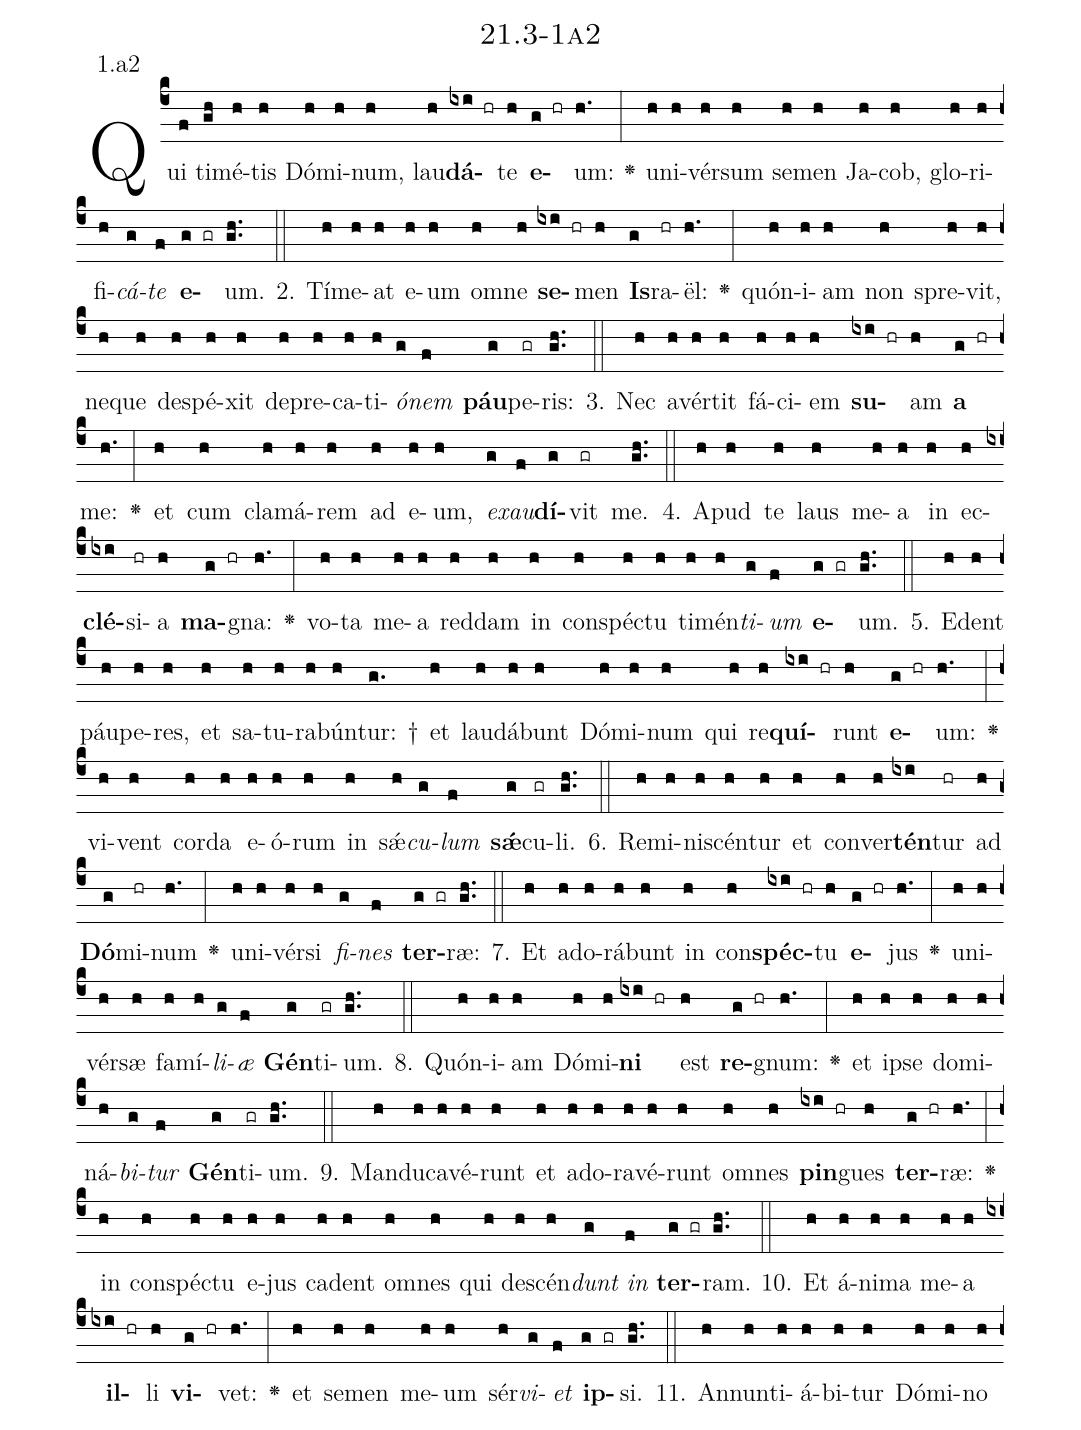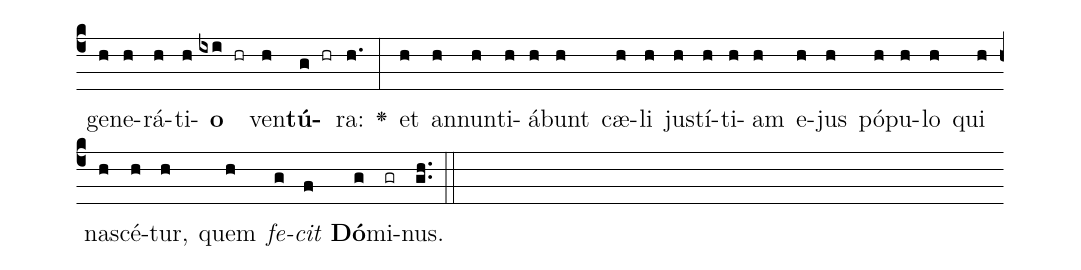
name: 21.3-1a2;
annotation: 1.a2;
%%
(c4)Qui(f) ti(gh)mé(h)tis(h) Dó(h)mi(h)num,(h) lau(h)<b>dá</b>(ixi hr)te(h) <b>e</b>(g hr)um:(h.) <v>\greheightstar</v>(:) u(h)ni(h)vér(h)sum(h) se(h)men(h) Ja(h)cob,(h) glo(h)ri(h)fi(h)<i>cá</i>(g)<i>te</i>(f) <b>e</b>(g gr)um.(gh..) (::)
2. Tí(h)me(h)at(h) e(h)um(h) om(h)ne(h) <b>se</b>(ixi hr)men(h) <b>Is</b>(g)ra(hr)ël:(h.) <v>\greheightstar</v>(:) quón(h)i(h)am(h) non(h) spre(h)vit,(h) ne(h)que(h) de(h)spé(h)xit(h) de(h)pre(h)ca(h)ti(h)<i>ó</i>(g)<i>nem</i>(f) <b>páu</b>(g)pe(gr)ris:(gh..) (::)
3. Nec(h) a(h)vér(h)tit(h) fá(h)ci(h)em(h) <b>su</b>(ixi hr)am(h) <b>a</b>(g hr) me:(h.) <v>\greheightstar</v>(:) et(h) cum(h) cla(h)má(h)rem(h) ad(h) e(h)um,(h) <i>ex</i>(g)<i>au</i>(f)<b>dí</b>(g)vit(gr) me.(gh..) (::)
4. A(h)pud(h) te(h) laus(h) me(h)a(h) in(h) ec(h)<b>clé</b>(ixi)si(hr)a(h) <b>ma</b>(g hr)gna:(h.) <v>\greheightstar</v>(:) vo(h)ta(h) me(h)a(h) red(h)dam(h) in(h) con(h)spéc(h)tu(h) ti(h)mén(h)<i>ti</i>(g)<i>um</i>(f) <b>e</b>(g gr)um.(gh..) (::)
5. E(h)dent(h) páu(h)pe(h)res,(h) et(h) sa(h)tu(h)ra(h)bún(h)tur: †(g.) et(h) lau(h)dá(h)bunt(h) Dó(h)mi(h)num(h) qui(h) re(h)<b>quí</b>(ixi hr)runt(h) <b>e</b>(g hr)um:(h.) <v>\greheightstar</v>(:) vi(h)vent(h) cor(h)da(h) e(h)ó(h)rum(h) in(h) sǽ(h)<i>cu</i>(g)<i>lum</i>(f) <b>sǽ</b>(g)cu(gr)li.(gh..) (::)
6. Re(h)mi(h)ni(h)scén(h)tur(h) et(h) con(h)ver(h)<b>tén</b>(ixi)tur(hr) ad(h) <b>Dó</b>(g)mi(hr)num(h.) <v>\greheightstar</v>(:) u(h)ni(h)vér(h)si(h) <i>fi</i>(g)<i>nes</i>(f) <b>ter</b>(g gr)ræ:(gh..) (::)
7. Et(h) ad(h)o(h)rá(h)bunt(h) in(h) con(h)<b>spéc</b>(ixi hr)tu(h) <b>e</b>(g hr)jus(h.) <v>\greheightstar</v>(:) u(h)ni(h)vér(h)sæ(h) fa(h)mí(h)<i>li</i>(g)<i>æ</i>(f) <b>Gén</b>(g)ti(gr)um.(gh..) (::)
8. Quón(h)i(h)am(h) Dó(h)mi(h)<b>ni</b>(ixi hr) est(h) <b>re</b>(g hr)gnum:(h.) <v>\greheightstar</v>(:) et(h) ip(h)se(h) do(h)mi(h)ná(h)<i>bi</i>(g)<i>tur</i>(f) <b>Gén</b>(g)ti(gr)um.(gh..) (::)
9. Man(h)du(h)ca(h)vé(h)runt(h) et(h) ad(h)o(h)ra(h)vé(h)runt(h) om(h)nes(h) <b>pin</b>(ixi hr)gues(h) <b>ter</b>(g hr)ræ:(h.) <v>\greheightstar</v>(:) in(h) con(h)spéc(h)tu(h) e(h)jus(h) ca(h)dent(h) om(h)nes(h) qui(h) de(h)scén(h)<i>dunt</i>(g) <i>in</i>(f) <b>ter</b>(g gr)ram.(gh..) (::)
10. Et(h) á(h)ni(h)ma(h) me(h)a(h) <b>il</b>(ixi hr)li(h) <b>vi</b>(g hr)vet:(h.) <v>\greheightstar</v>(:) et(h) se(h)men(h) me(h)um(h) sér(h)<i>vi</i>(g)<i>et</i>(f) <b>ip</b>(g gr)si.(gh..) (::)
11. An(h)nun(h)ti(h)á(h)bi(h)tur(h) Dó(h)mi(h)no(h) ge(h)ne(h)rá(h)ti(h)<b>o</b>(ixi hr) ven(h)<b>tú</b>(g hr)ra:(h.) <v>\greheightstar</v>(:) et(h) an(h)nun(h)ti(h)á(h)bunt(h) cæ(h)li(h) jus(h)tí(h)ti(h)am(h) e(h)jus(h) pó(h)pu(h)lo(h) qui(h) na(h)scé(h)tur,(h) quem(h) <i>fe</i>(g)<i>cit</i>(f) <b>Dó</b>(g)mi(gr)nus.(gh..) (::)
